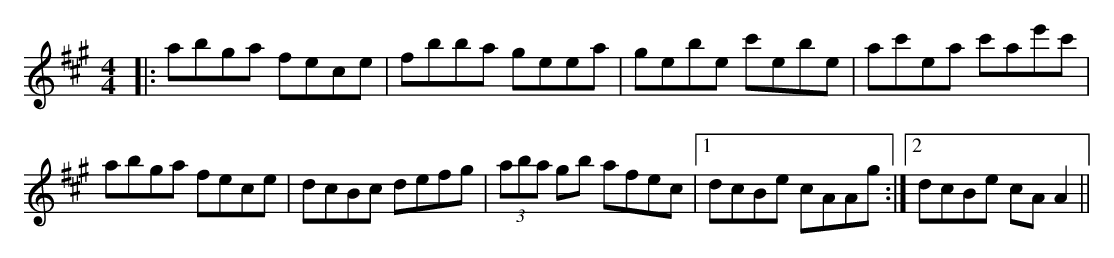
X:1
M:4/4
K:A
|:abga fece|fbba geea|gebe c'ebe|ac'ea c'ae'c'|
abga fece|dcBc defg|(3aba gb afec|1 dcBe cAAg:|2 dcBe cAA2||
